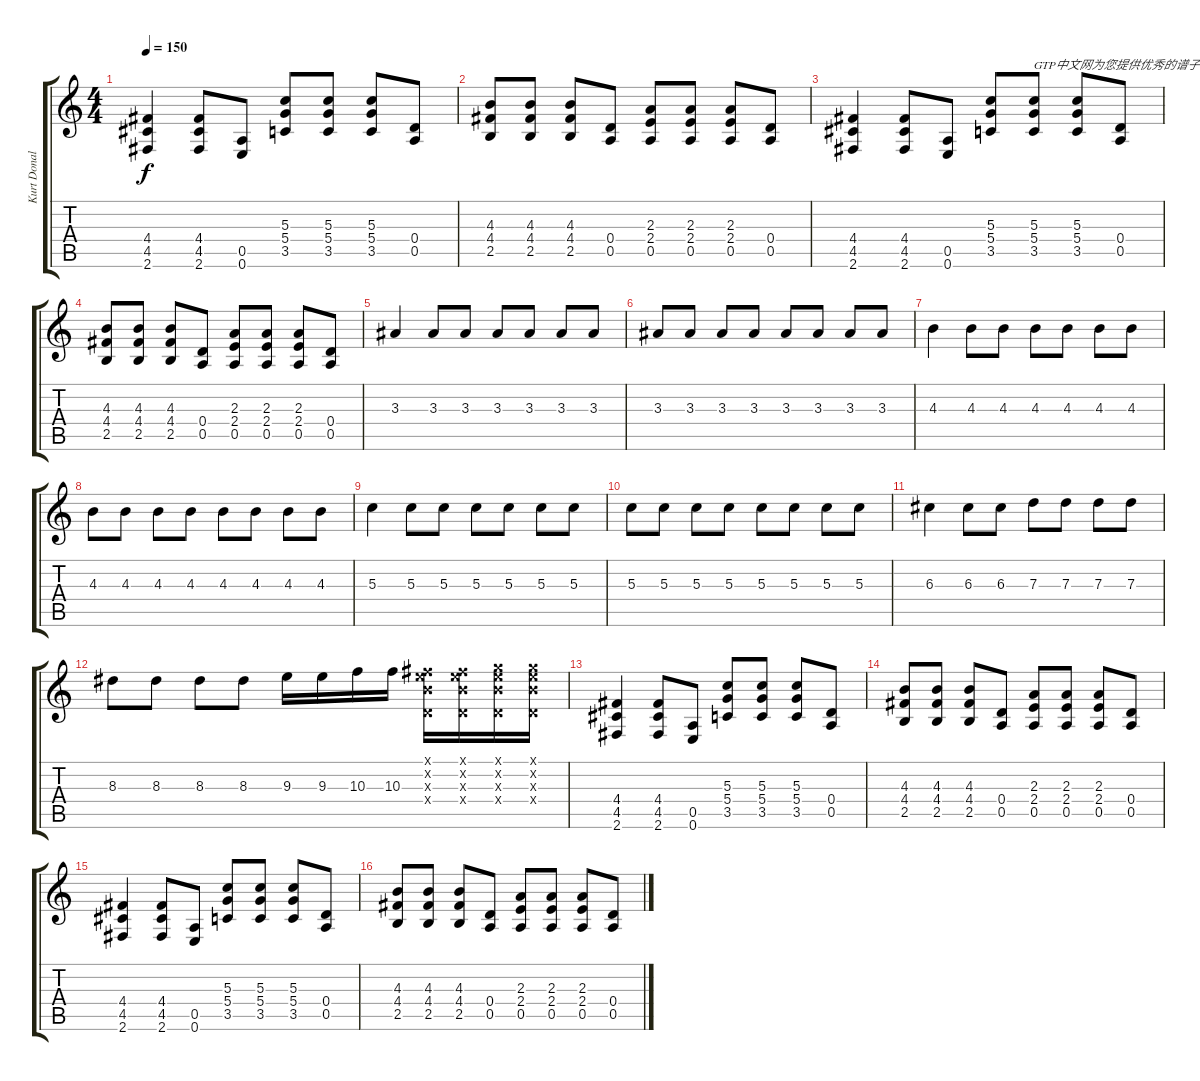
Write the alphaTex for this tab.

\track ("Kurt Donald Cobain (Guitar)" "Kurt Donal") {instrument electricguitarclean}
\staff {score tabs}
\tuning (E4 B3 G3 D3 A2 E2) {hide}
\ts (4 4)
\tempo 150
\clef g2
\ks c
(4.4 4.5 2.6).4{dy f instrument electricguitarclean} (4.4 4.5 2.6).8 (0.5 0.6).8 (5.3 5.4 3.5).8 (5.3 5.4 3.5).8 (5.3 5.4 3.5).8 (0.4 0.5).8 |
(4.3 4.4 2.5).8 (4.3 4.4 2.5).8 (4.3 4.4 2.5).8 (0.4 0.5).8 (2.3 2.4 0.5).8 (2.3 2.4 0.5).8 (2.3 2.4 0.5).8 (0.4 0.5).8 |
(4.4 4.5 2.6).4 (4.4 4.5 2.6).8 (0.5 0.6).8 (5.3 5.4 3.5).8 (5.3 5.4 3.5).8{txt "GTP中文网为您提供优秀的谱子"} (5.3 5.4 3.5).8 (0.4 0.5).8 |
(4.3 4.4 2.5).8 (4.3 4.4 2.5).8 (4.3 4.4 2.5).8 (0.4 0.5).8 (2.3 2.4 0.5).8 (2.3 2.4 0.5).8 (2.3 2.4 0.5).8 (0.4 0.5).8 |
3.3.4{instrument distortionguitar} 3.3.8 3.3.8 3.3.8 3.3.8 3.3.8 3.3.8 |
3.3.8 3.3.8 3.3.8 3.3.8 3.3.8 3.3.8 3.3.8 3.3.8 |
4.3.4 4.3.8 4.3.8 4.3.8 4.3.8 4.3.8 4.3.8 |
4.3.8 4.3.8 4.3.8 4.3.8 4.3.8 4.3.8 4.3.8 4.3.8 |
5.3.4 5.3.8 5.3.8 5.3.8 5.3.8 5.3.8 5.3.8 |
5.3.8 5.3.8 5.3.8 5.3.8 5.3.8 5.3.8 5.3.8 5.3.8 |
6.3.4 6.3.8 6.3.8 7.3.8 7.3.8 7.3.8 7.3.8 |
8.3.8 8.3.8 8.3.8 8.3.8 9.3.16 9.3.16 10.3.16 10.3.16 (0.1{x} 0.2{x} 11.3{x} 0.4{x}).16 (0.1{x} 0.2{x} 11.3{x} 0.4{x}).16 (0.1{x} 0.2{x} 12.3{x} 0.4{x}).16 (0.1{x} 0.2{x} 12.3{x} 0.4{x}).16 |
(4.4 4.5 2.6).4 (4.4 4.5 2.6).8 (0.5 0.6).8 (5.3 5.4 3.5).8 (5.3 5.4 3.5).8 (5.3 5.4 3.5).8 (0.4 0.5).8 |
(4.3 4.4 2.5).8 (4.3 4.4 2.5).8 (4.3 4.4 2.5).8 (0.4 0.5).8 (2.3 2.4 0.5).8 (2.3 2.4 0.5).8 (2.3 2.4 0.5).8 (0.4 0.5).8 |
(4.4 4.5 2.6).4 (4.4 4.5 2.6).8 (0.5 0.6).8 (5.3 5.4 3.5).8 (5.3 5.4 3.5).8 (5.3 5.4 3.5).8 (0.4 0.5).8 |
(4.3 4.4 2.5).8 (4.3 4.4 2.5).8 (4.3 4.4 2.5).8 (0.4 0.5).8 (2.3 2.4 0.5).8 (2.3 2.4 0.5).8 (2.3 2.4 0.5).8 (0.4 0.5).8
